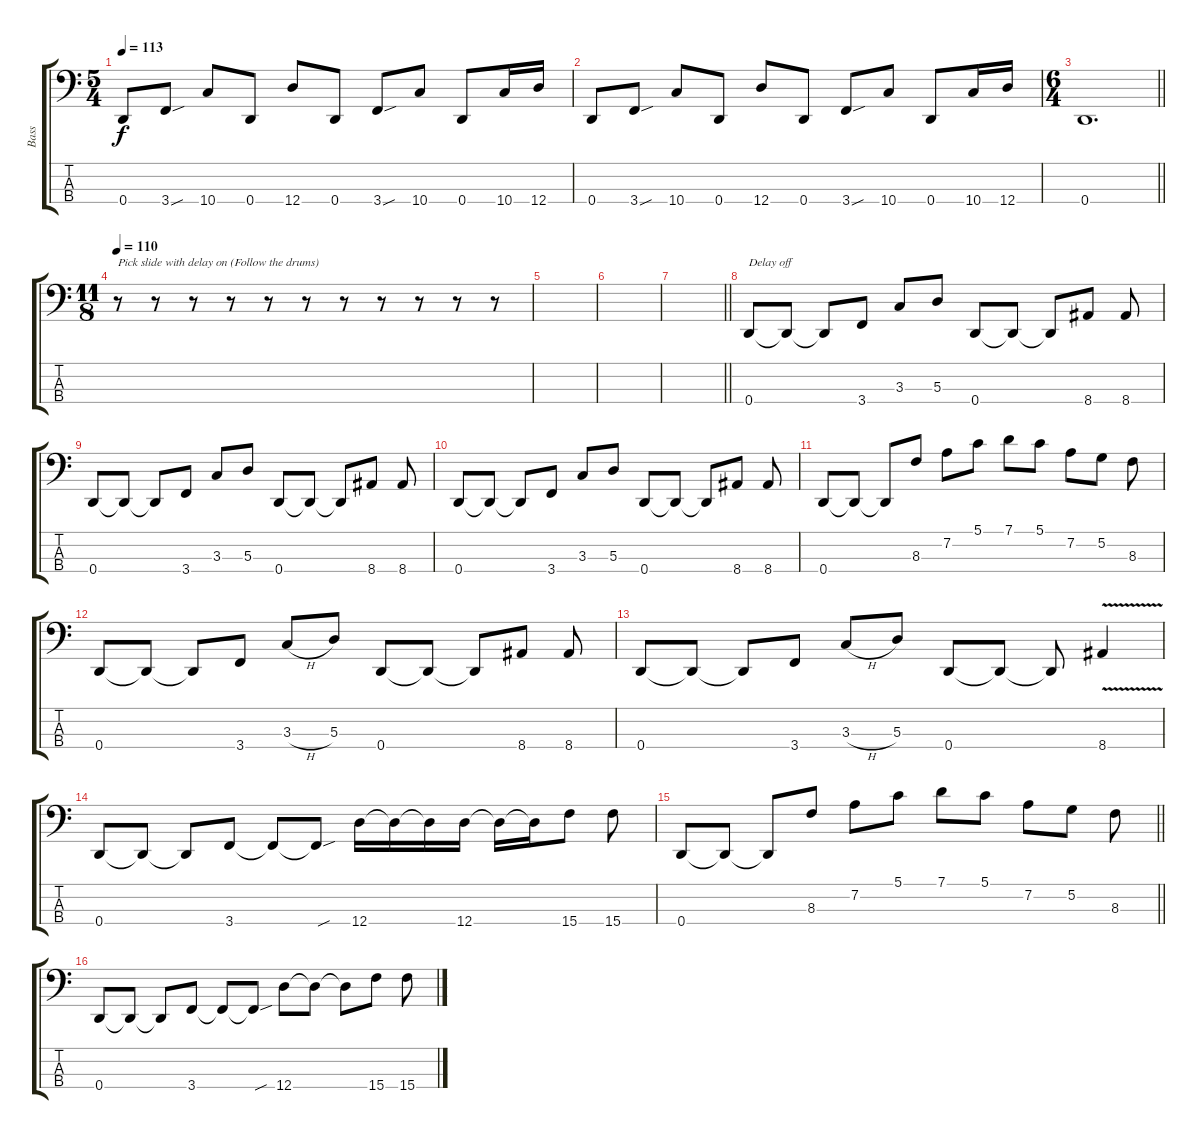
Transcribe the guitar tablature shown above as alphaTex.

\track ("Bass" "Bass") {instrument electricbassfinger}
\staff {score tabs}
\tuning (G2 D2 A1 D1) {hide}
\ts (5 4)
\tempo 113
\clef f4
\ks c
0.4.8{dy f} 3.4{sou}.8 10.4.8 0.4.8 12.4.8 0.4.8 3.4{sou}.8 10.4.8 0.4.8 10.4.16 12.4.16 |
0.4.8 3.4{sou}.8 10.4.8 0.4.8 12.4.8 0.4.8 3.4{sou}.8 10.4.8 0.4.8 10.4.16 12.4.16 |
\ts (6 4)
\barLineRight lightlight
0.4.1{d} |
\ts (11 8)
\section ("" "")
\tempo 110
r.8{txt "Pick slide with delay on (Follow the drums)"} r.8 r.8 r.8 r.8 r.8 r.8 r.8 r.8 r.8 r.8 |
|
|
\barLineRight lightlight
|
\section ("" "")
0.4.8{txt "Delay off"} 0.4{t}.8 0.4{t}.8 3.4.8 3.3.8 5.3.8 0.4.8 0.4{t}.8 0.4{t}.8 8.4.8 8.4.8 |
0.4.8 0.4{t}.8 0.4{t}.8 3.4.8 3.3.8 5.3.8 0.4.8 0.4{t}.8 0.4{t}.8 8.4.8 8.4.8 |
0.4.8 0.4{t}.8 0.4{t}.8 3.4.8 3.3.8 5.3.8 0.4.8 0.4{t}.8 0.4{t}.8 8.4.8 8.4.8 |
0.4.8 0.4{t}.8 0.4{t}.8 8.3.8 7.2.8 5.1.8 7.1.8 5.1.8 7.2.8 5.2.8 8.3.8 |
0.4.8 0.4{t}.8 0.4{t}.8 3.4.8 3.3{h}.8 5.3.8 0.4.8 0.4{t}.8 0.4{t}.8 8.4.8 8.4.8 |
0.4.8 0.4{t}.8 0.4{t}.8 3.4.8 3.3{h}.8 5.3.8 0.4.8 0.4{t}.8 0.4{t}.8 8.4{v}.4 |
0.4.8 0.4{t}.8 0.4{t}.8 3.4.8 3.4{t}.8 3.4{sou t}.8 12.4.16 12.4{t}.16 12.4{t}.16 12.4.16 12.4{t}.16 12.4{t}.16 15.4.8 15.4.8 |
\barLineRight lightlight
0.4.8 0.4{t}.8 0.4{t}.8 8.3.8 7.2.8 5.1.8 7.1.8 5.1.8 7.2.8 5.2.8 8.3.8 |
\section ("" "")
0.4.8 0.4{t}.8 0.4{t}.8 3.4.8 3.4{t}.8 3.4{sou t}.8 12.4.8 12.4{t}.8 12.4{t}.8 15.4.8 15.4.8
